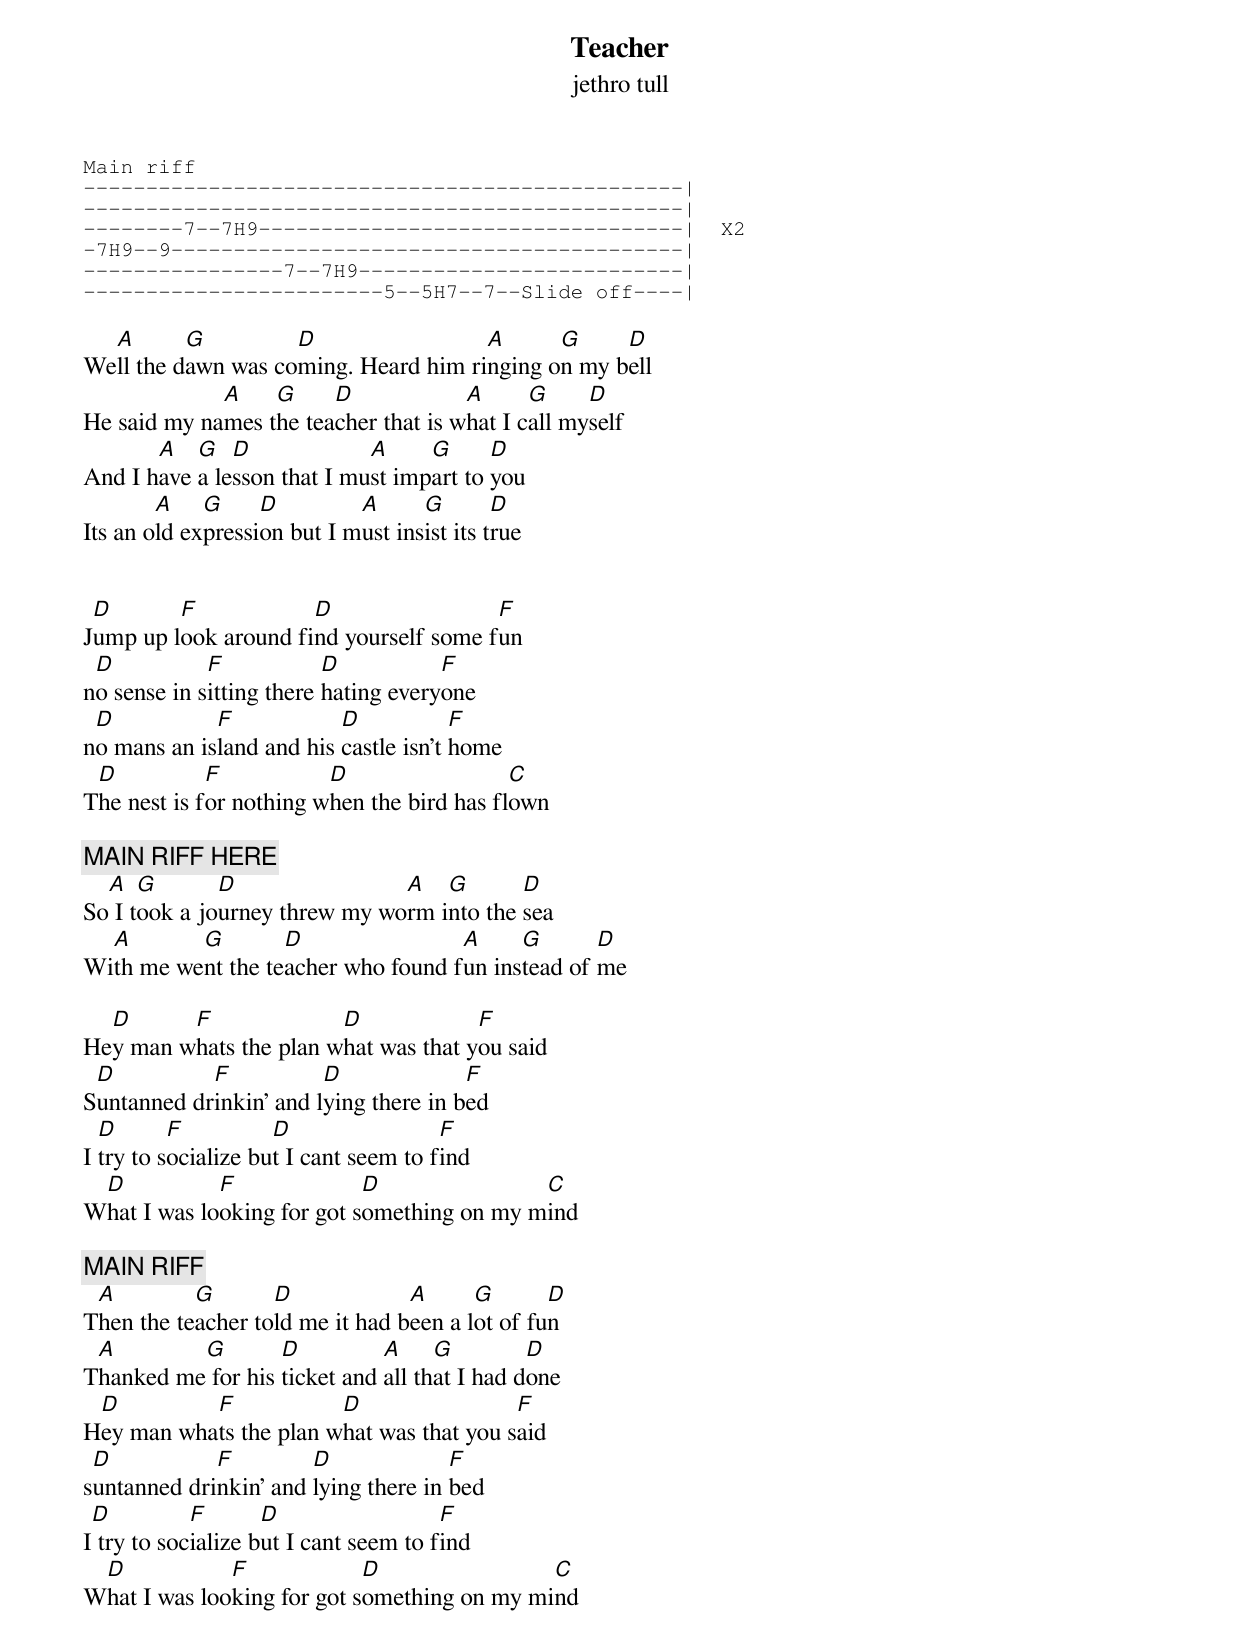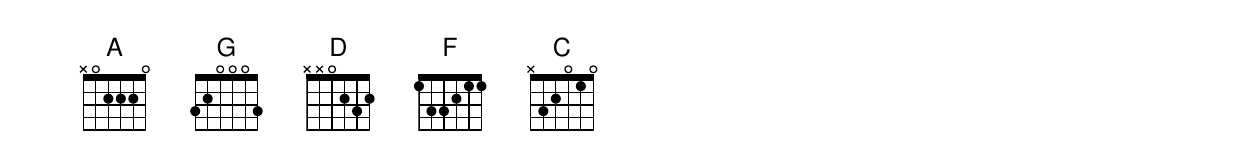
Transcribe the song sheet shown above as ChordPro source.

{title: Teacher}
{subtitle: jethro tull}
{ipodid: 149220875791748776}

{sot}
Main riff
------------------------------------------------|
------------------------------------------------|
--------7--7H9----------------------------------|  X2
-7H9--9-----------------------------------------|
----------------7--7H9--------------------------|
------------------------5--5H7--7--Slide off----|
{eot}

We[A]ll the d[G]awn was co[D]ming. Heard him ri[A]nging o[G]n my b[D]ell
He said my na[A]mes t[G]he tea[D]cher that is w[A]hat I c[G]all my[D]self
And I h[A]ave [G]a le[D]sson that I mu[A]st imp[G]art to [D]you
Its an o[A]ld ex[G]pressi[D]on but I m[A]ust ins[G]ist its t[D]rue


J[D]ump up l[F]ook around fi[D]nd yourself some f[F]un
n[D]o sense in s[F]itting there [D]hating every[F]one
n[D]o mans an is[F]land and his [D]castle isn't [F]home
T[D]he nest is f[F]or nothing w[D]hen the bird has fl[C]own

{c:MAIN RIFF HERE}
So[A] I t[G]ook a jo[D]urney threw my wo[A]rm i[G]nto the [D]sea
Wi[A]th me we[G]nt the te[D]acher who found f[A]un ins[G]tead of [D]me

He[D]y man w[F]hats the plan w[D]hat was that y[F]ou said
S[D]untanned dr[F]inkin’ and l[D]ying there in b[F]ed
I [D]try to s[F]ocialize bu[D]t I cant seem to f[F]ind
W[D]hat I was lo[F]oking for got s[D]omething on my m[C]ind

{c:MAIN RIFF}
T[A]hen the te[G]acher to[D]ld me it had b[A]een a l[G]ot of fu[D]n
T[A]hanked me[G] for his [D]ticket and [A]all th[G]at I had d[D]one
H[D]ey man wha[F]ts the plan w[D]hat was that you s[F]aid
s[D]untanned dri[F]nkin’ and [D]lying there in [F]bed
I[D] try to soc[F]ialize b[D]ut I cant seem to f[F]ind
W[D]hat I was loo[F]king for got s[D]omething on my mi[C]nd

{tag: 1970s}
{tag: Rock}
